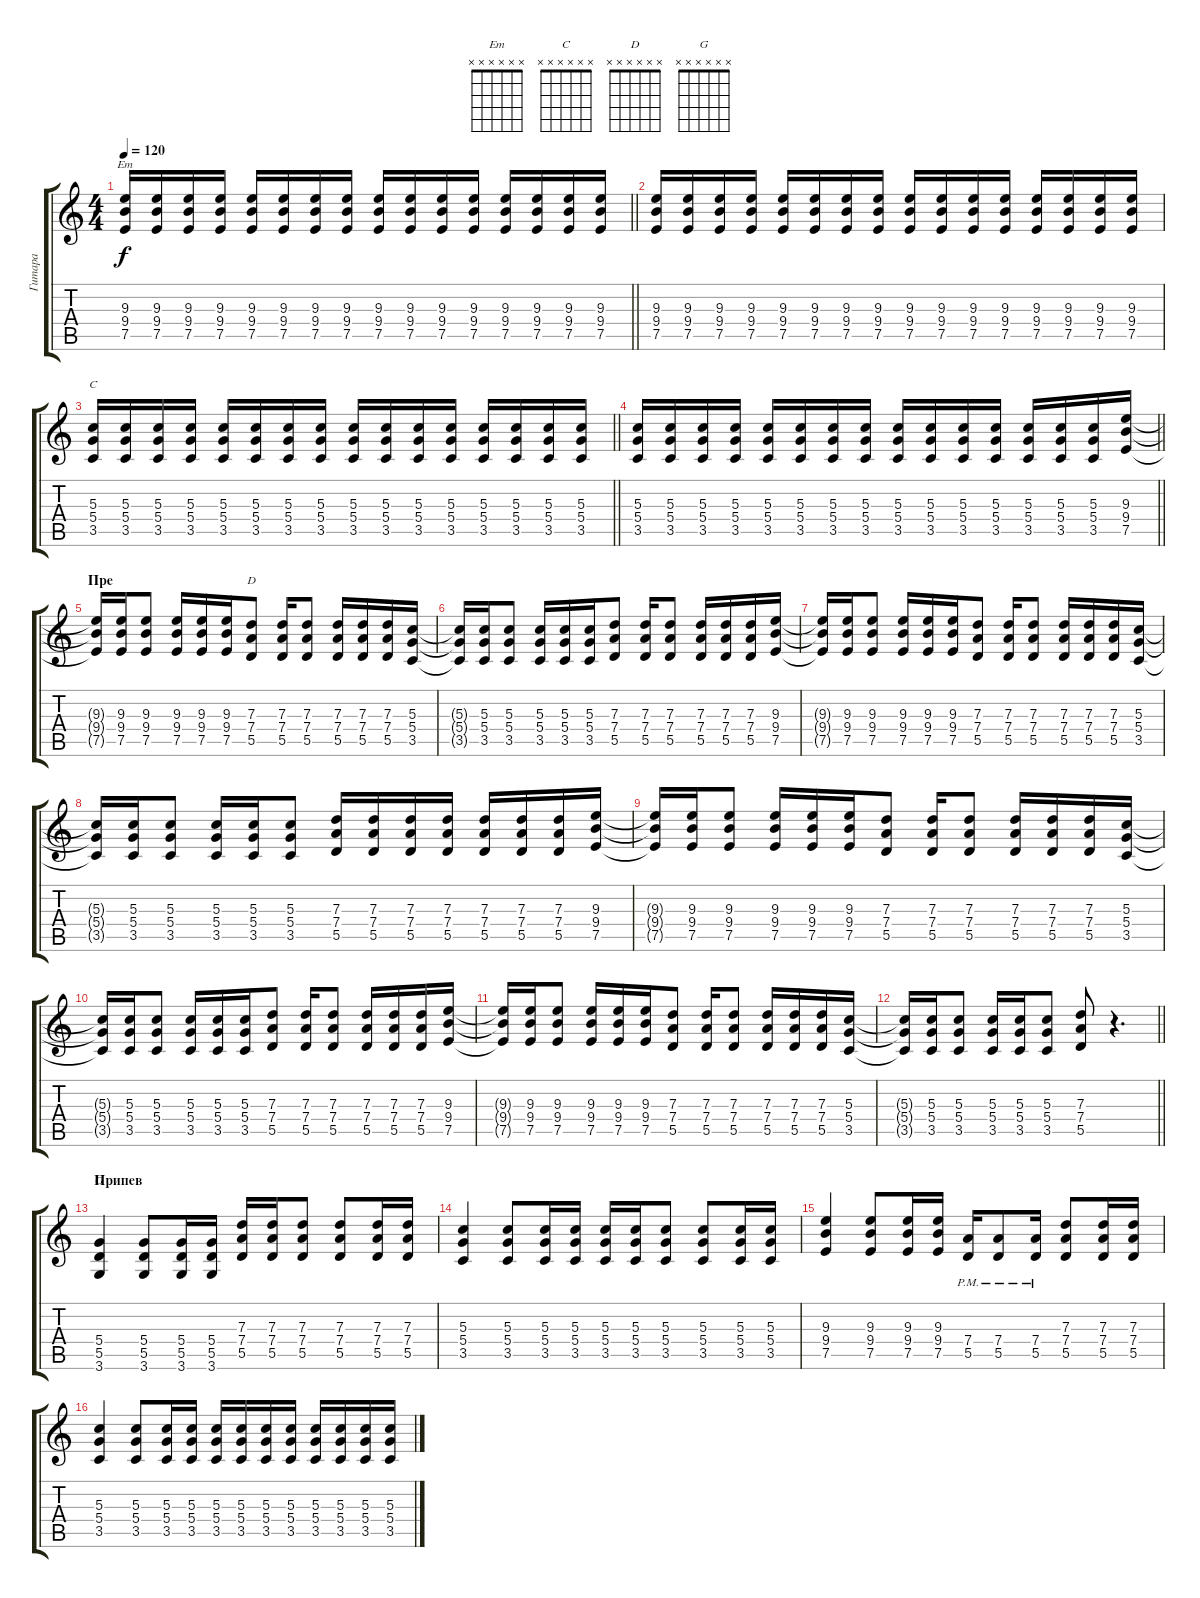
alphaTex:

\track ("Гитара" "Гитара") {instrument overdrivenguitar}
\staff {score tabs}
\tuning (E4 B3 G3 D3 A2 E2) {hide}
\chord ("Em" x x x x x x)
\chord ("C" x x x x x x)
\chord ("D" x x x x x x)
\chord ("G" x x x x x x)
\ts (4 4)
\tempo 120
\clef g2
\barLineRight lightlight
\ks c
(9.3 9.4 7.5).16{ch "Em" dy f} (9.3 9.4 7.5).16 (9.3 9.4 7.5).16 (9.3 9.4 7.5).16 (9.3 9.4 7.5).16 (9.3 9.4 7.5).16 (9.3 9.4 7.5).16 (9.3 9.4 7.5).16 (9.3 9.4 7.5).16 (9.3 9.4 7.5).16 (9.3 9.4 7.5).16 (9.3 9.4 7.5).16 (9.3 9.4 7.5).16 (9.3 9.4 7.5).16 (9.3 9.4 7.5).16 (9.3 9.4 7.5).16 |
(9.3 9.4 7.5).16 (9.3 9.4 7.5).16 (9.3 9.4 7.5).16 (9.3 9.4 7.5).16 (9.3 9.4 7.5).16 (9.3 9.4 7.5).16 (9.3 9.4 7.5).16 (9.3 9.4 7.5).16 (9.3 9.4 7.5).16 (9.3 9.4 7.5).16 (9.3 9.4 7.5).16 (9.3 9.4 7.5).16 (9.3 9.4 7.5).16 (9.3 9.4 7.5).16 (9.3 9.4 7.5).16 (9.3 9.4 7.5).16 |
\barLineRight lightlight
(5.3 5.4 3.5).16{ch "C"} (5.3 5.4 3.5).16 (5.3 5.4 3.5).16 (5.3 5.4 3.5).16 (5.3 5.4 3.5).16 (5.3 5.4 3.5).16 (5.3 5.4 3.5).16 (5.3 5.4 3.5).16 (5.3 5.4 3.5).16 (5.3 5.4 3.5).16 (5.3 5.4 3.5).16 (5.3 5.4 3.5).16 (5.3 5.4 3.5).16 (5.3 5.4 3.5).16 (5.3 5.4 3.5).16 (5.3 5.4 3.5).16 |
\barLineRight lightlight
(5.3 5.4 3.5).16 (5.3 5.4 3.5).16 (5.3 5.4 3.5).16 (5.3 5.4 3.5).16 (5.3 5.4 3.5).16 (5.3 5.4 3.5).16 (5.3 5.4 3.5).16 (5.3 5.4 3.5).16 (5.3 5.4 3.5).16 (5.3 5.4 3.5).16 (5.3 5.4 3.5).16 (5.3 5.4 3.5).16 (5.3 5.4 3.5).16 (5.3 5.4 3.5).16 (5.3 5.4 3.5).16 (9.3 9.4 7.5).16 |
\section ("" "Пре")
(9.3{t} 9.4{t} 7.5{t}).16 (9.3 9.4 7.5).16 (9.3 9.4 7.5).8 (9.3 9.4 7.5).16 (9.3 9.4 7.5).16 (9.3 9.4 7.5).16 (7.3 7.4 5.5).8{ch "D"} (7.3 7.4 5.5).16 (7.3 7.4 5.5).8 (7.3 7.4 5.5).16 (7.3 7.4 5.5).16 (7.3 7.4 5.5).16 (5.3 5.4 3.5).16 |
(5.3{t} 5.4{t} 3.5{t}).16 (5.3 5.4 3.5).16 (5.3 5.4 3.5).8 (5.3 5.4 3.5).16 (5.3 5.4 3.5).16 (5.3 5.4 3.5).16 (7.3 7.4 5.5).8 (7.3 7.4 5.5).16 (7.3 7.4 5.5).8 (7.3 7.4 5.5).16 (7.3 7.4 5.5).16 (7.3 7.4 5.5).16 (9.3 9.4 7.5).16 |
(9.3{t} 9.4{t} 7.5{t}).16 (9.3 9.4 7.5).16 (9.3 9.4 7.5).8 (9.3 9.4 7.5).16 (9.3 9.4 7.5).16 (9.3 9.4 7.5).16 (7.3 7.4 5.5).8 (7.3 7.4 5.5).16 (7.3 7.4 5.5).8 (7.3 7.4 5.5).16 (7.3 7.4 5.5).16 (7.3 7.4 5.5).16 (5.3 5.4 3.5).16 |
(5.3{t} 5.4{t} 3.5{t}).16 (5.3 5.4 3.5).16 (5.3 5.4 3.5).8 (5.3 5.4 3.5).16 (5.3 5.4 3.5).16 (5.3 5.4 3.5).8 (7.3 7.4 5.5).16 (7.3 7.4 5.5).16 (7.3 7.4 5.5).16 (7.3 7.4 5.5).16 (7.3 7.4 5.5).16 (7.3 7.4 5.5).16 (7.3 7.4 5.5).16 (9.3 9.4 7.5).16 |
(9.3{t} 9.4{t} 7.5{t}).16 (9.3 9.4 7.5).16 (9.3 9.4 7.5).8 (9.3 9.4 7.5).16 (9.3 9.4 7.5).16 (9.3 9.4 7.5).16 (7.3 7.4 5.5).8 (7.3 7.4 5.5).16 (7.3 7.4 5.5).8 (7.3 7.4 5.5).16 (7.3 7.4 5.5).16 (7.3 7.4 5.5).16 (5.3 5.4 3.5).16 |
(5.3{t} 5.4{t} 3.5{t}).16 (5.3 5.4 3.5).16 (5.3 5.4 3.5).8 (5.3 5.4 3.5).16 (5.3 5.4 3.5).16 (5.3 5.4 3.5).16 (7.3 7.4 5.5).8 (7.3 7.4 5.5).16 (7.3 7.4 5.5).8 (7.3 7.4 5.5).16 (7.3 7.4 5.5).16 (7.3 7.4 5.5).16 (9.3 9.4 7.5).16 |
(9.3{t} 9.4{t} 7.5{t}).16 (9.3 9.4 7.5).16 (9.3 9.4 7.5).8 (9.3 9.4 7.5).16 (9.3 9.4 7.5).16 (9.3 9.4 7.5).16 (7.3 7.4 5.5).8 (7.3 7.4 5.5).16 (7.3 7.4 5.5).8 (7.3 7.4 5.5).16 (7.3 7.4 5.5).16 (7.3 7.4 5.5).16 (5.3 5.4 3.5).16 |
\barLineRight lightlight
(5.3{t} 5.4{t} 3.5{t}).16 (5.3 5.4 3.5).16 (5.3 5.4 3.5).8 (5.3 5.4 3.5).16 (5.3 5.4 3.5).16 (5.3 5.4 3.5).8 (7.3 7.4 5.5).8 r.4{d} |
\section ("" "Припев")
(5.4 5.5 3.6).4{ch "G"} (5.4 5.5 3.6).8 (5.4 5.5 3.6).16 (5.4 5.5 3.6).16 (7.3 7.4 5.5).16 (7.3 7.4 5.5).16 (7.3 7.4 5.5).8 (7.3 7.4 5.5).8 (7.3 7.4 5.5).16 (7.3 7.4 5.5).16 |
(5.3 5.4 3.5).4 (5.3 5.4 3.5).8 (5.3 5.4 3.5).16 (5.3 5.4 3.5).16 (5.3 5.4 3.5).16 (5.3 5.4 3.5).16 (5.3 5.4 3.5).8 (5.3 5.4 3.5).8 (5.3 5.4 3.5).16 (5.3 5.4 3.5).16 |
(9.3 9.4 7.5).4 (9.3 9.4 7.5).8 (9.3 9.4 7.5).16 (9.3 9.4 7.5).16 (7.4{pm} 5.5{pm}).16 (7.4{pm} 5.5{pm}).8 (7.4{pm} 5.5{pm}).16 (7.3 7.4 5.5).8 (7.3 7.4 5.5).16 (7.3 7.4 5.5).16 |
(5.3 5.4 3.5).4 (5.3 5.4 3.5).8 (5.3 5.4 3.5).16 (5.3 5.4 3.5).16 (5.3 5.4 3.5).16 (5.3 5.4 3.5).16 (5.3 5.4 3.5).16 (5.3 5.4 3.5).16 (5.3 5.4 3.5).16 (5.3 5.4 3.5).16 (5.3 5.4 3.5).16 (5.3 5.4 3.5).16
